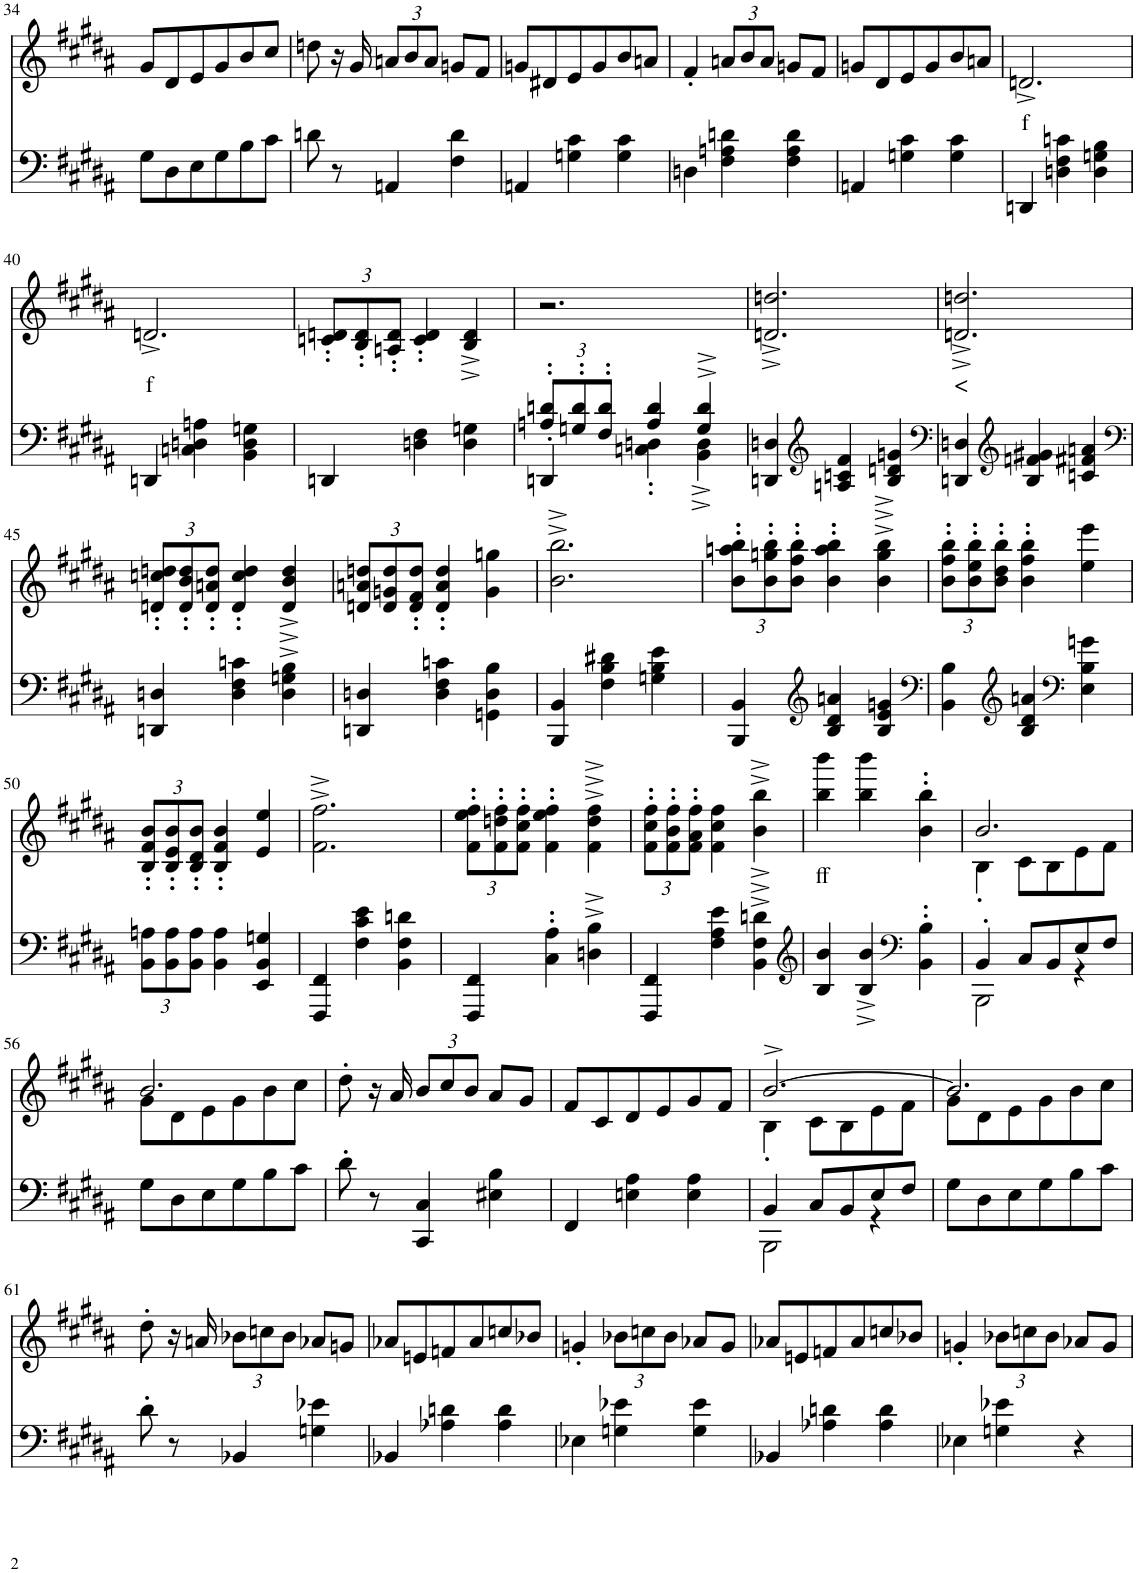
**kern	**kern	**text
*part2	*part1	*part1
*staff2	*staff1	*staff1
*I"Piano	*I"Piano	*
*I'Pno	*I'Pno	*
!!LO:PB:g=z
*clefF4	*clefG2	*
*k[f#c#g#d#a#]	*k[f#c#g#d#a#]	*
*B:	*B:	*
*M3/4	*M3/4	*
=34	=34	=34
8G#\L	8g#/L	.
8D#\	8d#/	.
8E\	8e/	.
8G#\	8g#/	.
8B\	8b/	.
8c#\J	8cc#/J	.
=35	=35	=35
8dn\	8ddn\	.
8r	16r	.
.	16g#/	.
*	*Xbrackettup	*
4AAn/	12an/L	.
.	12b/	.
.	12a/J	.
4F#\ 4d\	8gn/L	.
.	8f#/J	.
=36	=36	=36
4AAn/	8gn/L	.
.	8d#X/	.
4Gn\ 4c#\	8e/	.
.	8g/	.
4G\ 4c#\	8b/	.
.	8an/J	.
=37	=37	=37
4Dn\	4f#'/	.
4F#\ 4An\ 4dn\	12an/L	.
.	12b/	.
.	12a/J	.
4F#\ 4A\ 4d\	8gn/L	.
.	8f#/J	.
=38	=38	=38
4AAn/	8gn/L	.
.	8d#/	.
4Gn\ 4c#\	8e/	.
.	8g/	.
4G\ 4c#\	8b/	.
.	8an/J	.
=39	=39	=39
!	!	!LO:LY:b
4DDn/	2.dn^/	f
4Dn\ 4F#\ 4cn\	.	.
4D\ 4Gn\ 4B\	.	.
!!LO:LB:g=z
=40	=40	=40
!	!	!LO:LY:b
4DDn/	2.dn^/	f
4Cn\ 4Dn\ 4An\	.	.
4BB\ 4D\ 4Gn\	.	.
=41	=41	=41
4DDn/	12cn/' 12dn/'L	.
.	12B/' 12d/'	.
.	12An/' 12d/'J	.
4Dn\ 4F#\	4c/' 4d/'	.
4D\ 4Gn\	4B/^ 4d/^	.
=42	=42	=42
*Xbrackettup	*	*
*^	*	*
12An/' 12dn/'L	4DDn'/	2.r	.
12Gn/' 12d/'	.	.	.
12F#/' 12d/'J	.	.	.
4A/ 4d/	4Cn\' 4Dn\'	.	.
4G/^ 4d/^	4BB\^ 4D\^	.	.
*v	*v	*	*
=43	=43	=43
4DDn/ 4Dn/	2.dn/^ 2.ddn/^	.
*clefG2	*	*
4An/ 4cn/ 4f#/	.	.
4B/ 4dn/ 4gn/	.	.
=44	=44	=44
*clefF4	*	*
!	!	!LO:LY:b
4DDn/ 4Dn/	2.dn/^ 2.ddn/^	<
*clefG2	*	*
4B/ 4fn/ 4g#X/	.	.
4cn/ 4f#X/ 4an/	.	.
!!LO:LB:g=z
=45	=45	=45
*clefF4	*	*
4DDn/ 4Dn/	12dn/' 12ccn/' 12ddn/'L	.
.	12d/' 12b/' 12dd/'	.
.	12d/' 12an/' 12dd/'J	.
4D\ 4F#\ 4cn\	4d/' 4cc/' 4dd/'	.
4D\ 4Gn\ 4B\	4d/^ 4b/^ 4dd/^	.
=46	=46	=46
4DDn/ 4Dn/	12dn/ 12an/ 12ddn/L	.
.	12d/ 12gn/ 12dd/	.
.	12d/' 12f#/' 12dd/'J	.
4D\ 4F#\ 4cn\	4d/' 4a/' 4dd/'	.
4GGn\ 4D\ 4B\	4g\ 4ggn\	.
=47	=47	=47
4BBB/ 4BB/	2.b\^ 2.bb\^	.
4F#\ 4B\ 4d#X\	.	.
4Gn\ 4B\ 4e\	.	.
=48	=48	=48
4BBB/ 4BB/	12b\' 12aan\' 12bb\'L	.
.	12b\' 12ggn\' 12bb\'	.
.	12b\' 12ff#\' 12bb\'J	.
*clefG2	*	*
4B/ 4d#/ 4an/	4b\' 4aa\' 4bb\'	.
4B/ 4e/ 4gn/	4b\^ 4gg\^ 4bb\^	.
=49	=49	=49
*clefF4	*	*
4BB\ 4B\	12b\' 12ff#\' 12bb\'L	.
.	12b\' 12ee\' 12bb\'	.
.	12b\' 12dd#\' 12bb\'J	.
*clefG2	*	*
4B/ 4d#/ 4an/	4b\' 4ff#\' 4bb\'	.
*clefF4	*	*
4E\ 4B\ 4gn\	4ee\ 4eee\	.
!!LO:LB:g=z
=50	=50	=50
12BB\ 12An\L	12B/' 12f#/' 12b/'L	.
12BB\ 12A\	12B/' 12e/' 12b/'	.
12BB\ 12A\J	12B/' 12d#/' 12b/'J	.
4BB\ 4A\	4B/' 4f#/' 4b/'	.
4EE/ 4BB/ 4Gn/	4e/ 4ee/	.
=51	=51	=51
4FFF#/ 4FF#/	2.f#\^ 2.ff#\^	.
4F#\ 4c#\ 4e\	.	.
4BB\ 4F#\ 4dn\	.	.
=52	=52	=52
4FFF#/ 4FF#/	12f#\' 12ee\' 12ff#\'L	.
.	12f#\' 12ddn\' 12ff#\'	.
.	12f#\' 12cc#\' 12ff#\'J	.
4C#\' 4A#\'	4f#\' 4ee\' 4ff#\'	.
4Dn\^ 4B\^	4f#\^ 4dd\^ 4ff#\^	.
=53	=53	=53
4FFF#/ 4FF#/	12f#\' 12cc#\' 12ff#\'L	.
.	12f#\' 12b\' 12ff#\'	.
.	12f#\' 12a#\' 12ff#\'J	.
4F#\ 4A#\ 4e\	4f#\ 4cc#\ 4ff#\	.
4BB\^ 4F#\^ 4dn\^	4b\^ 4bb\^	.
=54	=54	=54
*clefG2	*	*
!	!	!LO:LY:b
4B/ 4b/	4bb\ 4bbb\	ff
4B/^ 4b/^	4bb\ 4bbb\	.
*clefF4	*	*
4BB\' 4B\'	4b\' 4bb\'	.
=55	=55	=55
*^	*^	*
4BB'/	2BBB\	2.b/	4B'\	.
8C#/L	.	.	8c#\L	.
8BB/	.	.	8B\	.
8E/	4r	.	8e\	.
8F#/J	.	.	8f#\J	.
*v	*v	*	*	*
!!LO:LB:g=z	!!
=56	=56	=56	=56
8G#\L	2.b/	8g#\L	.
8D#\	.	8d#\	.
8E\	.	8e\	.
8G#\	.	8g#\	.
8B\	.	8b\	.
8c#\J	.	8cc#\J	.
*	*v	*v	*
=57	=57	=57
8d#'\	8dd#'\	.
8r	16r	.
.	16a#/	.
4CC#/ 4C#/	12b/L	.
.	12cc#/	.
.	12b/J	.
4E#X\ 4B\	8a#/L	.
.	8g#/J	.
=58	=58	=58
4FF#/	8f#/L	.
.	8c#/	.
4En\ 4A#\	8d#/	.
.	8e/	.
4E\ 4A#\	8g#/	.
.	8f#/J	.
=59	=59	=59
*^	*^	*
4BB/	2BBB\	[2.b^/	4B'\	.
8C#/L	.	.	8c#\L	.
8BB/	.	.	8B\	.
8E/	4r	.	8e\	.
8F#/J	.	.	8f#\J	.
*v	*v	*	*	*
=60	=60	=60	=60
8G#\L	2.b/]	8g#\L	.
8D#\	.	8d#\	.
8E\	.	8e\	.
8G#\	.	8g#\	.
8B\	.	8b\	.
8c#\J	.	8cc#\J	.
*	*v	*v	*
!!LO:LB:g=z
=61	=61	=61
8d#'\	8dd#'\	.
8r	16r	.
.	16an/	.
4BB-X/	12b-X\L	.
.	12ccn\	.
.	12b-\J	.
4Gn\ 4e-X\	8a-X/L	.
.	8gn/J	.
=62	=62	=62
4BB-X/	8a-X/L	.
.	8en/	.
4A-X\ 4dn\	8fn/	.
.	8a-/	.
4A-\ 4d\	8ccn/	.
.	8b-X/J	.
=63	=63	=63
4E-X\	4gn'/	.
4Gn\ 4e-X\	12b-X\L	.
.	12ccn\	.
.	12b-\J	.
4G\ 4e-\	8a-X/L	.
.	8g/J	.
=64	=64	=64
4BB-X/	8a-X/L	.
.	8en/	.
4A-X\ 4dn\	8fn/	.
.	8a-/	.
4A-\ 4d\	8ccn/	.
.	8b-X/J	.
=65	=65	=65
4E-X\	4gn'/	.
4Gn\ 4e-X\	12b-X\L	.
.	12ccn\	.
.	12b-\J	.
4r	8a-X/L	.
.	8g/J	.
=	=	=
*-	*-	*-
